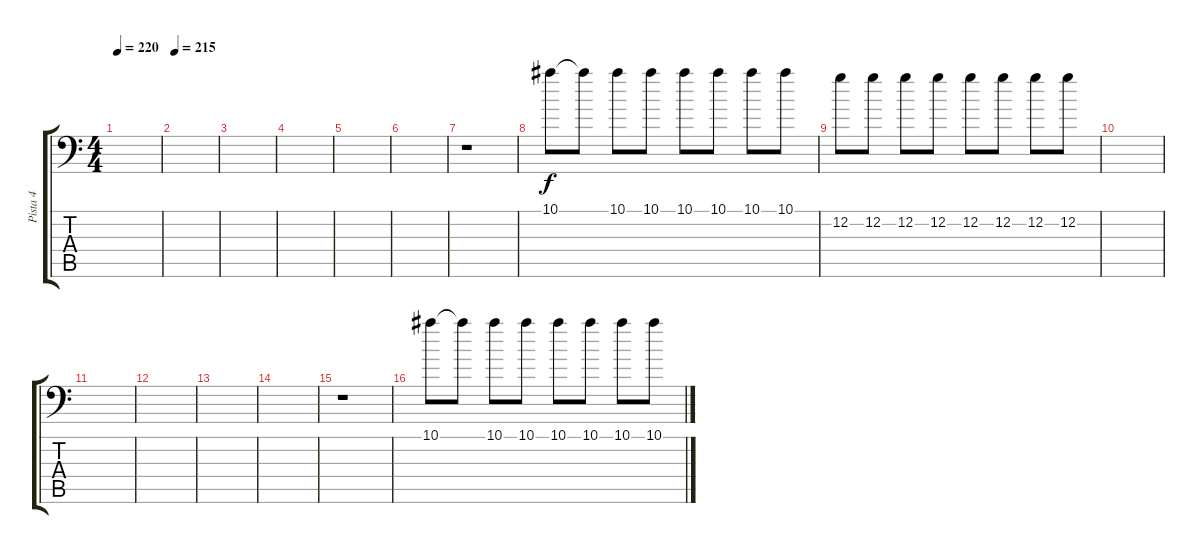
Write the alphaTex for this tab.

\track ("Pista 4" "Pista 4") {instrument distortionguitar}
\staff {score tabs}
\tuning (C4 G3 Eb3 Bb2 F2 Bb1) {hide}
\ts (4 4)
\tempo 220
\clef f4
\ks c
|
\tempo 215
|
|
|
|
|
r.1{volume 10 balance 0} |
10.1.8 10.1{t}.8 10.1.8 10.1.8 10.1.8 10.1.8 10.1.8 10.1.8 |
12.2.8 12.2.8 12.2.8 12.2.8 12.2.8 12.2.8 12.2.8 12.2.8 |
|
|
|
|
|
r.1{volume 10 balance 0} |
10.1.8 10.1{t}.8 10.1.8 10.1.8 10.1.8 10.1.8 10.1.8 10.1.8
